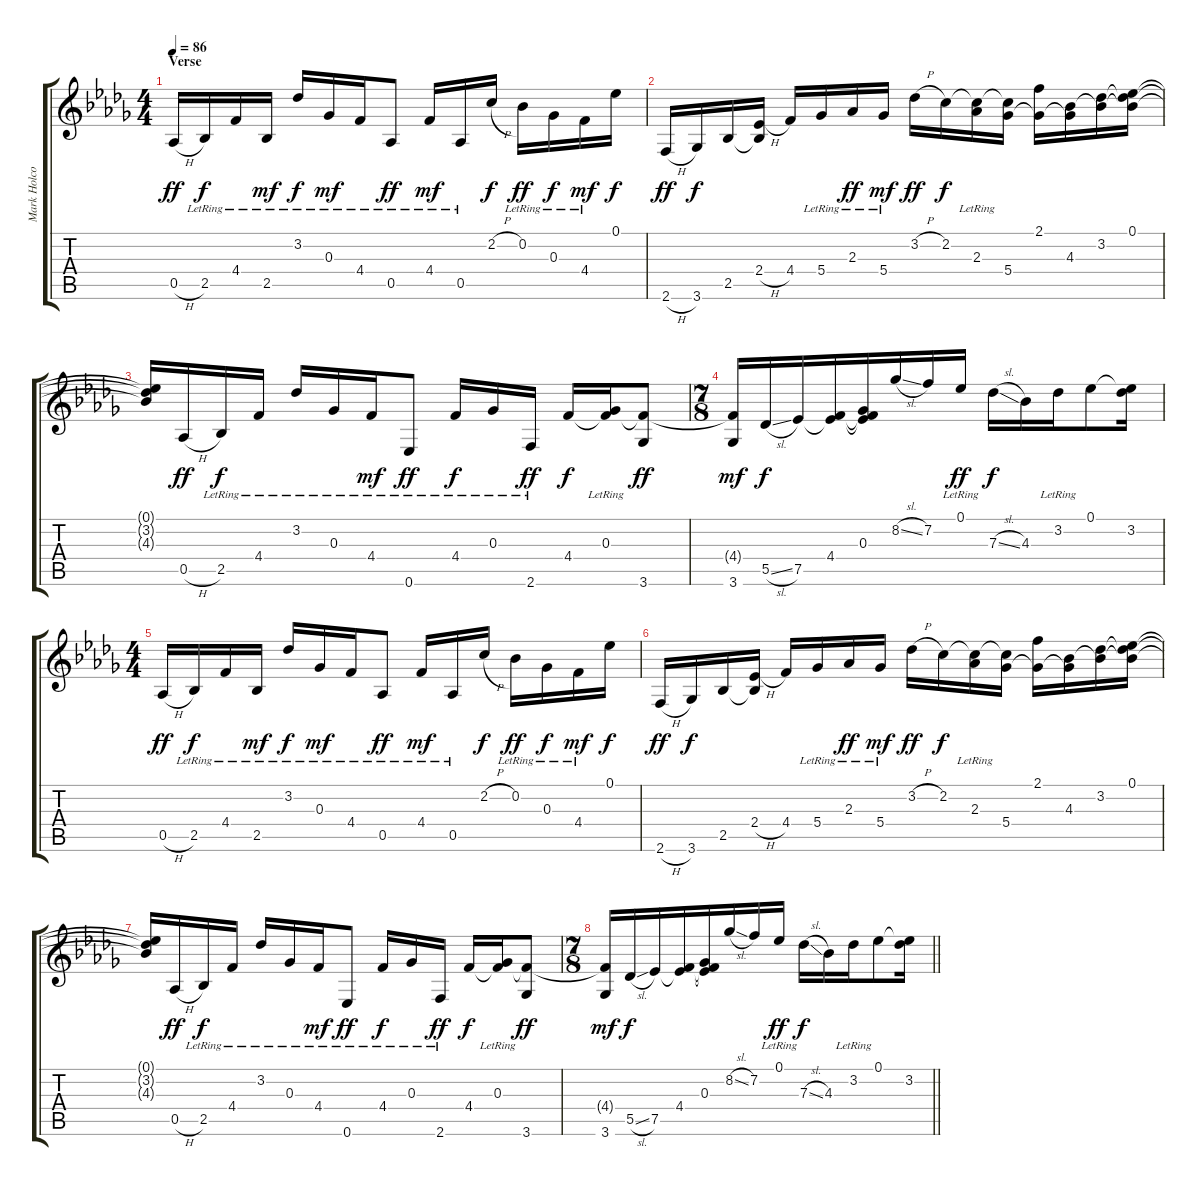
\track ("Mark Holcomb - Acoustic Guitar" "Mark Holco") {instrument acousticguitarsteel}
\staff {score tabs}
\tuning (Eb4 Bb3 Gb3 Db3 Ab2 Eb2) {hide}
\ts (4 4)
\section ("" "Verse")
\tempo 86
\clef g2
\ks bbminor
0.5{h}.16{dy ff volume 14 balance 8} 2.5{lr}.16{dy f} 4.4{lr}.16 2.5{lr}.16{dy mf} 3.2{lr}.16{dy f} 0.3{lr}.16{dy mf} 4.4{lr}.16 0.5{lr}.8{dy ff} 4.4{lr}.16{dy mf} 0.5{lr}.16 2.2{h}.16{dy f} 0.2{lr}.16{dy ff} 0.3{lr}.16{dy f} 4.4{lr}.16{dy mf} 0.1.16{dy f} |
2.6{h}.16{dy ff} 3.6.16{dy f} 2.5.16 (2.4{h} 2.5{t}).16 4.4.16 5.4{lr}.16 2.3{lr}.16{dy ff} 5.4{lr}.16{dy mf} 3.2{h}.16{dy ff} 2.2.16{dy f} (2.2{t} 2.3{lr}).16 (2.2{t} 5.4).16 (2.1 5.4{t}).16 (4.3 5.4{t}).16 (3.2 4.3{t}).16 (0.1 3.2{t} 4.3{t}).16 |
(0.1{t} 3.2{t} 4.3{t}).16 0.5{h}.16{dy ff} 2.5{lr}.16{dy f} 4.4{lr}.16 3.2{lr}.16 0.3{lr}.16 4.4{lr}.16{dy mf} 0.6{lr}.8{dy ff} 4.4{lr}.16{dy f} 0.3{lr}.16 2.6{lr}.16{dy ff} 4.4.16{dy f} (0.3{lr} 4.4{t}).16 (4.4{t} 3.6).8{dy ff} |
\ts (7 8)
(4.4{t} 3.6).16{dy mf} 5.5{sl}.16{dy f} 7.5.16 (4.4 7.5{t}).16 (0.3 4.4{t} 7.5{t}).16 8.2{sl}.16 7.2.16 0.1{lr}.16{dy ff} 7.3{sl}.16{dy f} 4.3.16 3.2{lr}.16 0.1.8 (0.1{t} 3.2).16 |
\ts (4 4)
0.5{h}.16{dy ff} 2.5{lr}.16{dy f} 4.4{lr}.16 2.5{lr}.16{dy mf} 3.2{lr}.16{dy f} 0.3{lr}.16{dy mf} 4.4{lr}.16 0.5{lr}.8{dy ff} 4.4{lr}.16{dy mf} 0.5{lr}.16 2.2{h}.16{dy f} 0.2{lr}.16{dy ff} 0.3{lr}.16{dy f} 4.4{lr}.16{dy mf} 0.1.16{dy f} |
2.6{h}.16{dy ff} 3.6.16{dy f} 2.5.16 (2.4{h} 2.5{t}).16 4.4.16 5.4{lr}.16 2.3{lr}.16{dy ff} 5.4{lr}.16{dy mf} 3.2{h}.16{dy ff} 2.2.16{dy f} (2.2{t} 2.3{lr}).16 (2.2{t} 5.4).16 (2.1 5.4{t}).16 (4.3 5.4{t}).16 (3.2 4.3{t}).16 (0.1 3.2{t} 4.3{t}).16 |
(0.1{t} 3.2{t} 4.3{t}).16 0.5{h}.16{dy ff} 2.5{lr}.16{dy f} 4.4{lr}.16 3.2{lr}.16 0.3{lr}.16 4.4{lr}.16{dy mf} 0.6{lr}.8{dy ff} 4.4{lr}.16{dy f} 0.3{lr}.16 2.6{lr}.16{dy ff} 4.4.16{dy f} (0.3{lr} 4.4{t}).16 (4.4{t} 3.6).8{dy ff} |
\ts (7 8)
\barLineRight lightlight
(4.4{t} 3.6).16{dy mf} 5.5{sl}.16{dy f} 7.5.16 (4.4 7.5{t}).16 (0.3 4.4{t} 7.5{t}).16 8.2{sl}.16 7.2.16 0.1{lr}.16{dy ff} 7.3{sl}.16{dy f} 4.3.16 3.2{lr}.16 0.1.8 (0.1{t} 3.2).16
